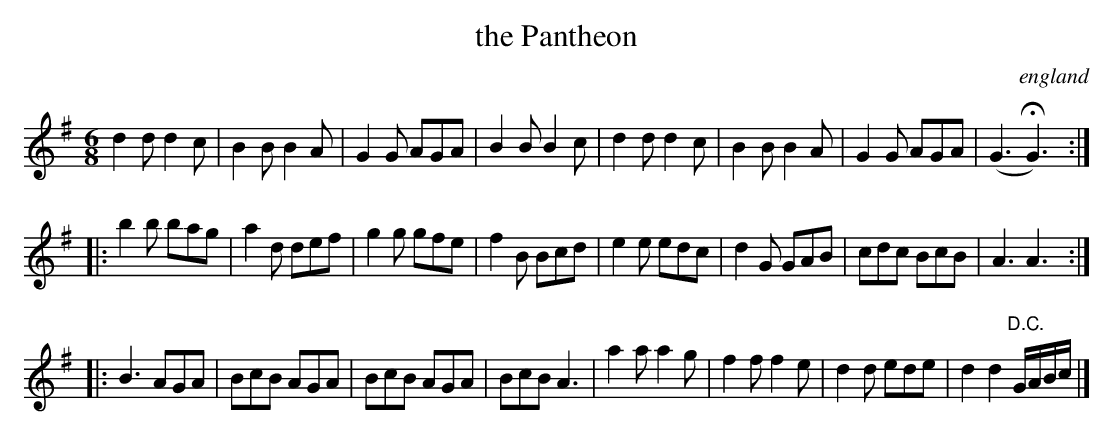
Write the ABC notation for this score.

X:1
T:the Pantheon
O:england
M:6/8
K:G
d2d d2c| B2B B2A| G2G AGA| B2B B2c| \
d2d d2c| B2B B2A| G2G AGA| (G3 HG3)::
b2b bag| a2d def| g2g gfe| f2B Bcd|\
e2e edc| d2G GAB| cdc BcB| A3 A3::
B3 AGA| BcB AGA| BcB AGA| BcB A3|\
a2a a2g| f2f f2e| d2d ede| d2d2 "D.C."G/A/B/c/|]
